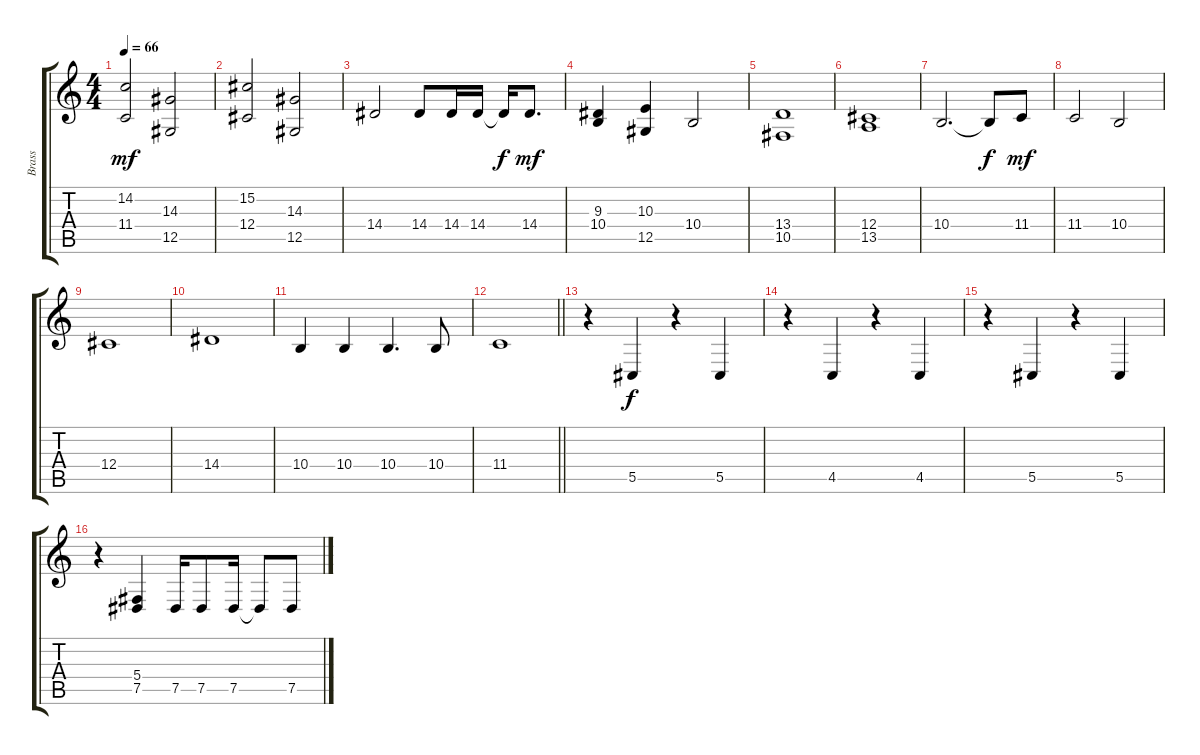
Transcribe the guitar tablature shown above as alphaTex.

\track ("Brass" "Brass") {instrument brasssection}
\staff {score tabs}
\tuning (Eb4 Bb3 Gb3 Db3 Ab2 Eb2) {hide}
\ts (4 4)
\tempo 66
\clef g2
\ks c
(14.2 11.4).2{dy mf} (14.3 12.5).2 |
(15.2 12.4).2 (14.3 12.5).2 |
14.4.2 14.4.8 14.4.16 14.4.16 14.4{t}.16{dy f} 14.4.8{d dy mf} |
(9.3 10.4).4 (10.3 12.5).4 10.4.2 |
(13.4 10.5).1 |
(12.4 13.5).1 |
10.4.2{d} 10.4{t}.8{dy f} 11.4.8{dy mf} |
11.4.2 10.4.2 |
12.4.1 |
14.4.1 |
10.4.4 10.4.4 10.4.4{d} 10.4.8 |
\barLineRight lightlight
11.4.1 |
\section ("" "")
r.4 5.5.4{dy f} r.4 5.5.4 |
r.4 4.5.4 r.4 4.5.4 |
r.4 5.5.4 r.4 5.5.4 |
r.4 (5.4 7.5).4 7.5.16 7.5.8 7.5.16 7.5{t}.8 7.5.8
